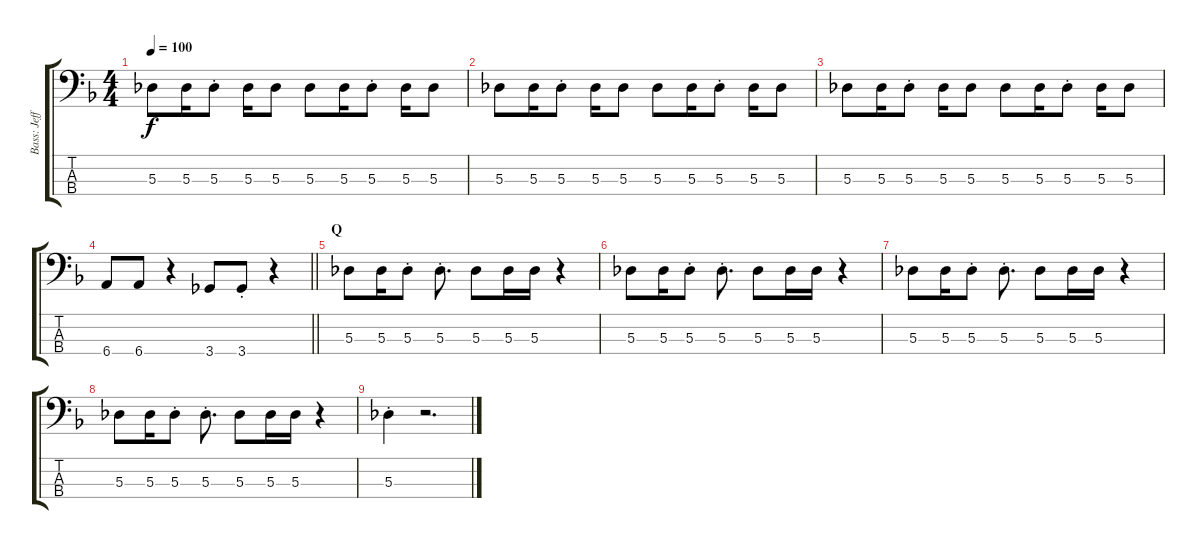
\track ("Bass: Jeff" "Bass: Jeff") {instrument electricbassfinger}
\staff {score tabs}
\tuning (Gb2 Db2 Ab1 Eb1) {hide}
\ts (4 4)
\tempo 100
\clef f4
\ks f
5.3.8{dy f} 5.3.16 5.3{st}.8 5.3.16 5.3.8 5.3.8 5.3.16 5.3{st}.8 5.3.16 5.3.8 |
5.3.8 5.3.16 5.3{st}.8 5.3.16 5.3.8 5.3.8 5.3.16 5.3{st}.8 5.3.16 5.3.8 |
5.3.8 5.3.16 5.3{st}.8 5.3.16 5.3.8 5.3.8 5.3.16 5.3{st}.8 5.3.16 5.3.8 |
\barLineRight lightlight
6.4.8 6.4.8 r.4 3.4.8 3.4{st}.8 r.4 |
\section ("" "Q")
5.3.8 5.3.16 5.3{st}.8 5.3{st}.8{d} 5.3.8 5.3.16 5.3.16 r.4 |
5.3.8 5.3.16 5.3{st}.8 5.3{st}.8{d} 5.3.8 5.3.16 5.3.16 r.4 |
5.3.8 5.3.16 5.3{st}.8 5.3{st}.8{d} 5.3.8 5.3.16 5.3.16 r.4 |
5.3.8 5.3.16 5.3{st}.8 5.3{st}.8{d} 5.3.8 5.3.16 5.3.16 r.4 |
5.3{st}.4 r.2{d}
